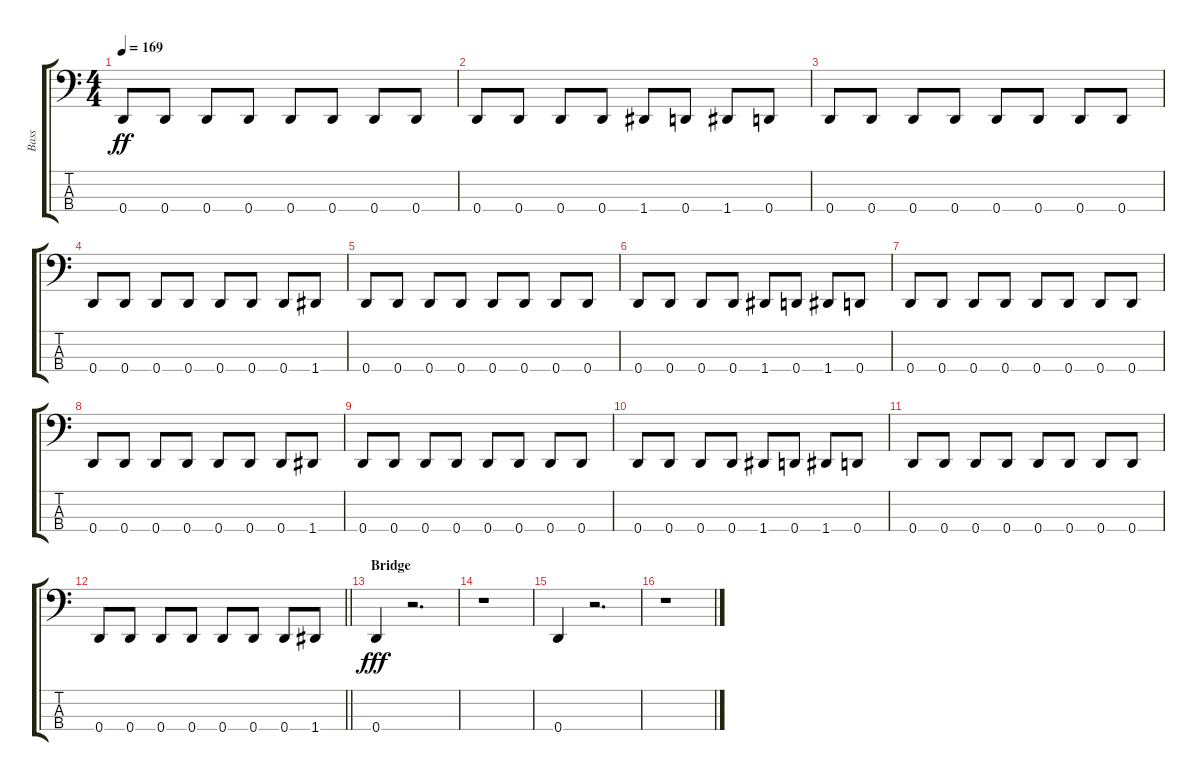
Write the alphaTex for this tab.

\track ("Bass" "Bass") {instrument electricbassfinger}
\staff {score tabs}
\tuning (F2 C2 G1 D1) {hide}
\ts (4 4)
\tempo 169
\clef f4
\ks c
0.4.8{dy ff} 0.4.8 0.4.8 0.4.8 0.4.8 0.4.8 0.4.8 0.4.8 |
0.4.8 0.4.8 0.4.8 0.4.8 1.4.8 0.4.8 1.4.8 0.4.8 |
0.4.8 0.4.8 0.4.8 0.4.8 0.4.8 0.4.8 0.4.8 0.4.8 |
0.4.8 0.4.8 0.4.8 0.4.8 0.4.8 0.4.8 0.4.8 1.4.8 |
0.4.8 0.4.8 0.4.8 0.4.8 0.4.8 0.4.8 0.4.8 0.4.8 |
0.4.8 0.4.8 0.4.8 0.4.8 1.4.8 0.4.8 1.4.8 0.4.8 |
0.4.8 0.4.8 0.4.8 0.4.8 0.4.8 0.4.8 0.4.8 0.4.8 |
0.4.8 0.4.8 0.4.8 0.4.8 0.4.8 0.4.8 0.4.8 1.4.8 |
0.4.8 0.4.8 0.4.8 0.4.8 0.4.8 0.4.8 0.4.8 0.4.8 |
0.4.8 0.4.8 0.4.8 0.4.8 1.4.8 0.4.8 1.4.8 0.4.8 |
0.4.8 0.4.8 0.4.8 0.4.8 0.4.8 0.4.8 0.4.8 0.4.8 |
\barLineRight lightlight
0.4.8 0.4.8 0.4.8 0.4.8 0.4.8 0.4.8 0.4.8 1.4.8 |
\section ("" "Bridge")
0.4.4{dy fff} r.2{d} |
r.1 |
0.4.4 r.2{d} |
r.1
